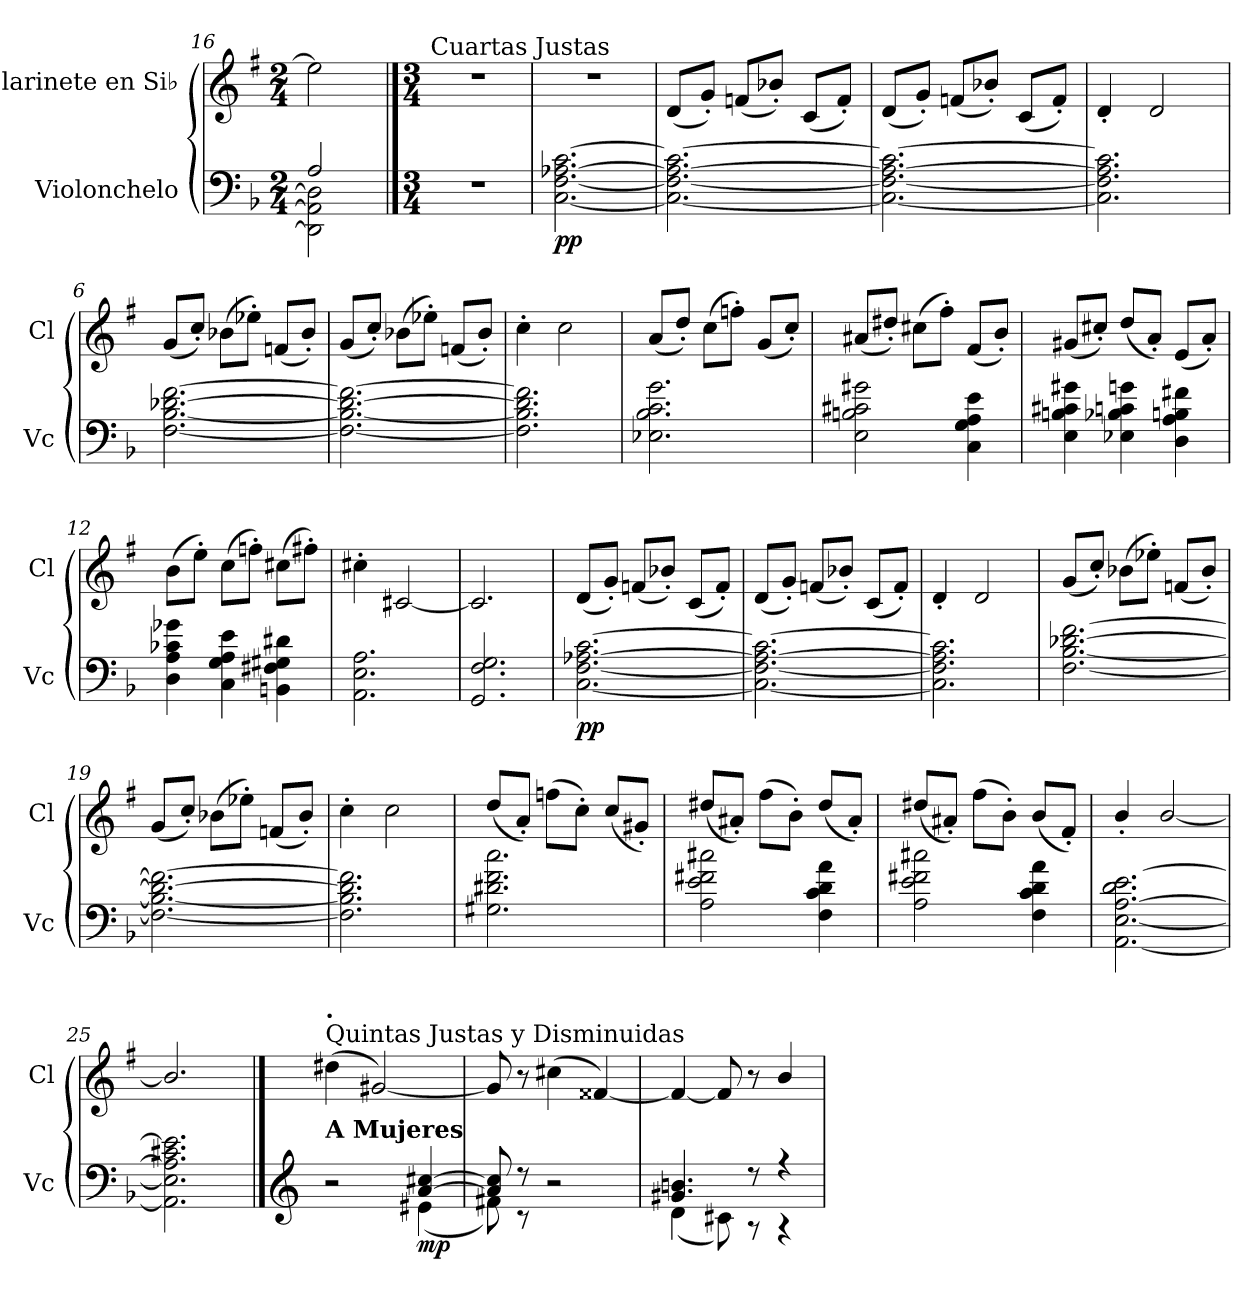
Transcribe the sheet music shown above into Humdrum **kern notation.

**kern	**dynam	**kern
*part2	*part2	*part1
*staff2	*staff2	*staff1
*I"Violonchelo	*	*I"Clarinete en Si♭
*I'Vc	*	*I'Cl
*clefF4	*	*clefG2
*	*	*ITrd1c2
*k[b-]	*	*k[b-]
*M2/4	*	*M2/4
=16	=16	=16
*^	*	*
2A/	2DD\] 2AA\] 2D\]	.	2dd\]
*v	*v	*	*
!!LO:LB:g=z
==1	==1	==1
*M3/4	*	*M3/4
*^	*	*
!	!	!	!LO:TX:a:t=Cuartas Justas
*v	*v	*	*
2.r	.	2.r
=2	=2	=2
!	!LO:DY:b	!
[2.C\ [2.F\ [2.A-X\ [2.c\	pp	2.r
=3	=3	=3
*	*	*MM90
2.C\_ 2.F\_ 2.A-\_ 2.c\_	.	(<8c/L
.	.	8f'/J)
.	.	(<8e-X/L
.	.	8a-X'/J)
.	.	(<8B-/L
.	.	8e-'/J)
=4	=4	=4
2.C\_ 2.F\_ 2.A-\_ 2.c\_	.	(<8c/L
.	.	8f'/J)
.	.	(<8e-X/L
.	.	8a-X'/J)
.	.	(<8B-/L
.	.	8e-'/J)
=5	=5	=5
2.C\] 2.F\] 2.A-\] 2.c\]	.	4c'/
.	.	2c/
=6	=6	=6
[2.F\ [2.B-\ [2.d-X\ [2.f\	.	(<8f/L
.	.	8b-'/J)
.	.	(>8a-X\L
.	.	8dd-X'\J)
.	.	(<8e-X/L
.	.	8a-'/J)
=7	=7	=7
2.F\_ 2.B-\_ 2.d-\_ 2.f\_	.	(<8f/L
.	.	8b-'/J)
.	.	(>8a-X\L
.	.	8dd-X'\J)
.	.	(<8e-X/L
.	.	8a-'/J)
=8	=8	=8
2.F\] 2.B-\] 2.d-\] 2.f\]	.	4b-'\
.	.	2b-\
!!LO:LB:g=z
=9	=9	=9
2.E-X\ 2.B-\ 2.c\ 2.g\	.	(<8g/L
.	.	8cc'/J)
.	.	(>8b-\L
.	.	8ee-X'\J)
.	.	(<8f/L
.	.	8b-'/J)
=10	=10	=10
2E\ 2Bn\ 2c#X\ 2g#X\	.	(<8g#X/L
.	.	8cc#X'/J)
.	.	(>8bn\L
.	.	8ee'\J)
4C\ 4G\ 4A\ 4e\	.	(<8e/L
.	.	8a'/J)
=11	=11	=11
4E\ 4Bn\ 4c#X\ 4g#X\	.	(<8f#X/L
.	.	8bn'/J)
4E-X\ 4B-X\ 4cn\ 4gn\	.	(<8cc/L
.	.	8g'/J)
4D\ 4A\ 4Bn\ 4f#X\	.	(<8d/L
.	.	8g'/J)
=12	=12	=12
4D\ 4A\ 4c-X\ 4g-X\	.	(>8a\L
.	.	8dd'\J)
4C\ 4G\ 4A\ 4e\	.	(>8b-\L
.	.	8ee-X'\J)
4BBn\ 4F#X\ 4G#X\ 4d#X\	.	(>8bn\L
.	.	8een'\J)
=13	=13	=13
2.AA\ 2.E\ 2.A\	.	4bn'\
.	.	[2Bn/
=14	=14	=14
2.GG/ 2.F/ 2.G/	.	2.B/]
!!LO:LB:g=z
=15	=15	=15
!	!LO:DY:b	!
[2.C\ [2.F\ [2.A-X\ [2.c\	pp	(<8c/L
.	.	8f'/J)
.	.	(<8e-X/L
.	.	8a-X'/J)
.	.	(<8B-/L
.	.	8e-'/J)
=16	=16	=16
2.C\_ 2.F\_ 2.A-\_ 2.c\_	.	(<8c/L
.	.	8f'/J)
.	.	(<8e-X/L
.	.	8a-X'/J)
.	.	(<8B-/L
.	.	8e-'/J)
=17	=17	=17
2.C\] 2.F\] 2.A-\] 2.c\]	.	4c'/
.	.	2c/
=18	=18	=18
[2.F\ [2.B-\ [2.d-X\ [2.f\	.	(<8f/L
.	.	8b-'/J)
.	.	(>8a-X\L
.	.	8dd-X'\J)
.	.	(<8e-X/L
.	.	8a-'/J)
=19	=19	=19
2.F\_ 2.B-\_ 2.d-\_ 2.f\_	.	(<8f/L
.	.	8b-'/J)
.	.	(>8a-X\L
.	.	8dd-X'\J)
.	.	(<8e-X/L
.	.	8a-'/J)
=20	=20	=20
2.F\] 2.B-\] 2.d-\] 2.f\]	.	4b-'\
.	.	2b-\
!!LO:LB:g=z
=21	=21	=21
2.G#X\ 2.d#X\ 2.f\ 2.cc\	.	(<8cc/L
.	.	8g'/J)
.	.	(>8ee-X\L
.	.	8b-'\J)
.	.	(<8b-/L
.	.	8f#X'/J)
=22	=22	=22
2A\ 2e\ 2f#X\ 2cc#X\	.	(<8cc#X/L
.	.	8g#X'/J)
.	.	(>8ee\L
.	.	8a'\J)
4F\ 4c\ 4d\ 4a\	.	(<8cc#/L
.	.	8g#'/J)
=23	=23	=23
2A\ 2e\ 2f#X\ 2cc#X\	.	(<8cc#X/L
.	.	8g#X'/J)
.	.	(>8ee\L
.	.	8a'\J)
4F\ 4c\ 4d\ 4a\	.	(<8a/L
*	*	*MM60
.	.	8e'/J)
=24	=24	=24
[2.AA\ [2.E\ [2.A\ 2.d\ [2.e\	.	4a'/
.	.	[2a/
=25	=25	=25
2.AA\] 2.E\] 2.A\] 2.c#X\ 2.e\]	.	2.a/]
!!LO:PB:g=z
==1	==1	==1
*clefG2	*	*
*	*	*MM60
*^	*	*
!	!	!	!LO:TX:a:t=Quintas Justas y Disminuidas
!	!	!	!LO:TX:a:B:t=.
!LO:TX:a:B:t=A Mujeres	!	!	!
2r	2ryy	.	(>4cc#X\
.	.	.	[2f#X/)
!	!	!LO:DY:b	!
[4a/ [4cc#X/	(<4e#X\	mp	.
=2	=2	=2	=2
8a/] 8cc#/]	8f#X\)	.	8f#/]
8r	8r	.	8r
2r	2ryy	.	(>4bn\
.	.	.	[4e#X/)
=3	=3	=3	=3
4.g#X/ 4.bn/	(<4d\	.	4e#/_
.	8c#X\)	.	8e#/]
8r	8r	.	8r
4r	4r	.	4a/
*v	*v	*	*
=	=	=
*-	*-	*-
